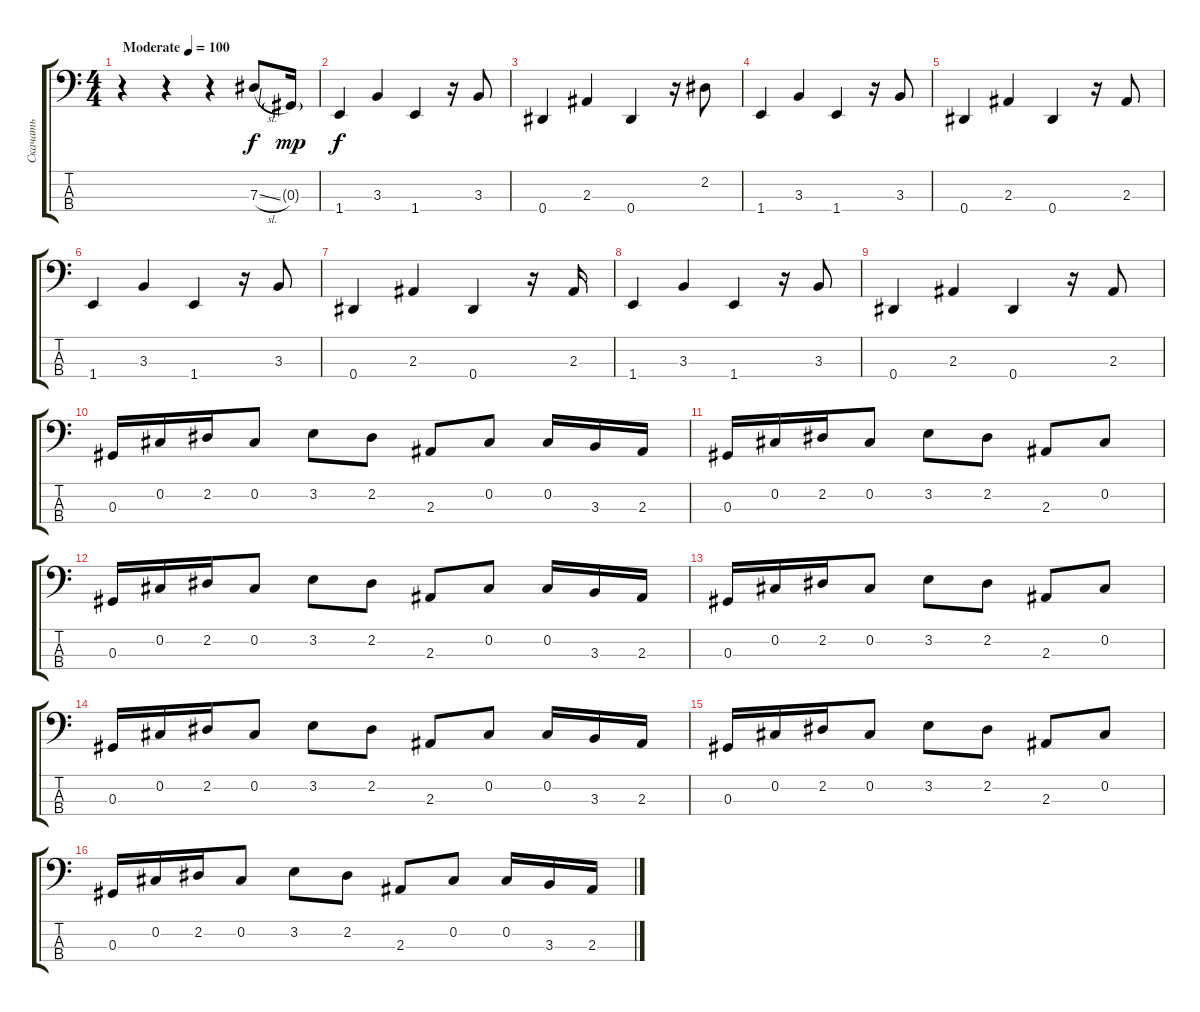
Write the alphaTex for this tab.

\track ("Скачать" "Скачать") {instrument electricbassfinger}
\staff {score tabs}
\tuning (Gb2 Db2 Ab1 Eb1) {hide}
\ts (4 4)
\tempo (100 "Moderate")
\clef f4
\ks c
r.4{dy f instrument electricbassfinger} r.4 r.4 7.3{sl}.8 0.3{g}.16{dy mp} |
1.4.4{dy f} 3.3.4 1.4.4 r.16 3.3.8 |
0.4.4 2.3.4 0.4.4 r.16 2.2.8 |
1.4.4 3.3.4 1.4.4 r.16 3.3.8 |
0.4.4 2.3.4 0.4.4 r.16 2.3.8 |
1.4.4 3.3.4 1.4.4 r.16 3.3.8 |
0.4.4 2.3.4 0.4.4 r.16 2.3.16 |
1.4.4 3.3.4 1.4.4 r.16 3.3.8 |
0.4.4 2.3.4 0.4.4 r.16 2.3.8 |
0.3.16 0.2.16 2.2.16 0.2.8 3.2.8 2.2.8 2.3.8 0.2.8 0.2.16 3.3.16 2.3.16 |
0.3.16 0.2.16 2.2.16 0.2.8 3.2.8 2.2.8 2.3.8 0.2.8 |
0.3.16 0.2.16 2.2.16 0.2.8 3.2.8 2.2.8 2.3.8 0.2.8 0.2.16 3.3.16 2.3.16 |
0.3.16 0.2.16 2.2.16 0.2.8 3.2.8 2.2.8 2.3.8 0.2.8 |
0.3.16 0.2.16 2.2.16 0.2.8 3.2.8 2.2.8 2.3.8 0.2.8 0.2.16 3.3.16 2.3.16 |
0.3.16 0.2.16 2.2.16 0.2.8 3.2.8 2.2.8 2.3.8 0.2.8 |
0.3.16 0.2.16 2.2.16 0.2.8 3.2.8 2.2.8 2.3.8 0.2.8 0.2.16 3.3.16 2.3.16
